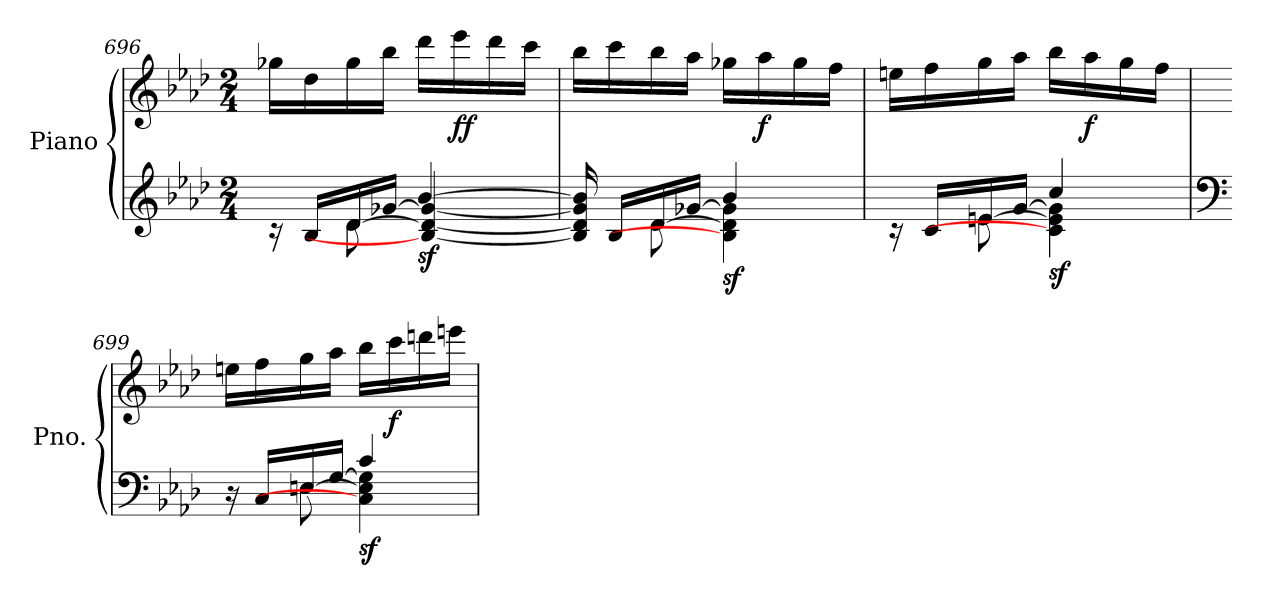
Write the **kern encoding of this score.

**kern	**kern	**dynam
*part1	*part1	*part1
*staff2	*staff1	*staff1/2
*I"Piano	*	*
*I'Pno.	*	*
*clefG2	*clefG2	*
*k[b-e-a-d-]	*k[b-e-a-d-]	*
*M2/4	*M2/4	*
=696	=696	=696
*^	*	*
*	*^	*	*
16rc	16ryy	8ryy	16gg-X\LL	.
16B-/LL	[8.B-\yy	.	16dd-\	.
16d-/	.	[8d-\	16gg-\	.
[16g-X/JJ	.	.	16bb-\JJ	.
!	!	!	!	!LO:DY:b=2
[4b-/	4B-/_ 4d-/_ 4g-/_	4ryy	16ddd-\LL	sf
!	!	!	!	!LO:DY:b
.	.	.	16eee-\	ff
.	.	.	16ddd-\	.
.	.	.	16ccc\JJ	.
!!LO:LB:g=z
=697	=697	=697	=697	=697
16B-/] 16d-/] 16g-/] 16b-/]	16ryy	8ryy	16bb-\LL	.
16B-/LL	[8.B-\yy	.	16ccc\	.
16d-/	.	[8d-\	16bb-\	.
[16g-X/JJ	.	.	16aa-\JJ	.
!	!	!	!	!LO:DY:b=2
4b-/	4B-\] 4d-\] 4g-\]	4ryy	16gg-X\LL	sf
!	!	!	!	!LO:DY:b
.	.	.	16aa-\	f
.	.	.	16gg-\	.
.	.	.	16ff\JJ	.
=698	=698	=698	=698	=698
16rc	16ryy	8ryy	16een\LL	.
16c/LL	[8.c\yy	.	16ff\	.
16en/	.	[8e\	16gg\	.
[16g/JJ	.	.	16aa-\JJ	.
!	!	!	!	!LO:DY:b=2
4cc/	4c\] 4e\] 4g\]	4ryy	16bb-\LL	sf
!	!	!	!	!LO:DY:b
.	.	.	16aa-\	f
.	.	.	16gg\	.
.	.	.	16ff\JJ	.
=699	=699	=699	=699	=699
*clefF4	*	*	*	*
16r	16ryy	8ryy	16een\LL	.
16C/LL	[8.C\yy	.	16ff\	.
16En/	.	[8E\	16gg\	.
[16G/JJ	.	.	16aa-\JJ	.
!	!	!	!	!LO:DY:b=2
4c/	4C\] 4E\] 4G\]	4ryy	16bb-\LL	sf
!	!	!	!	!LO:DY:b
.	.	.	16ccc\	f
.	.	.	16dddn\	.
.	.	.	16eeen\JJ	.
*v	*v	*v	*	*
=	=	=
*-	*-	*-
